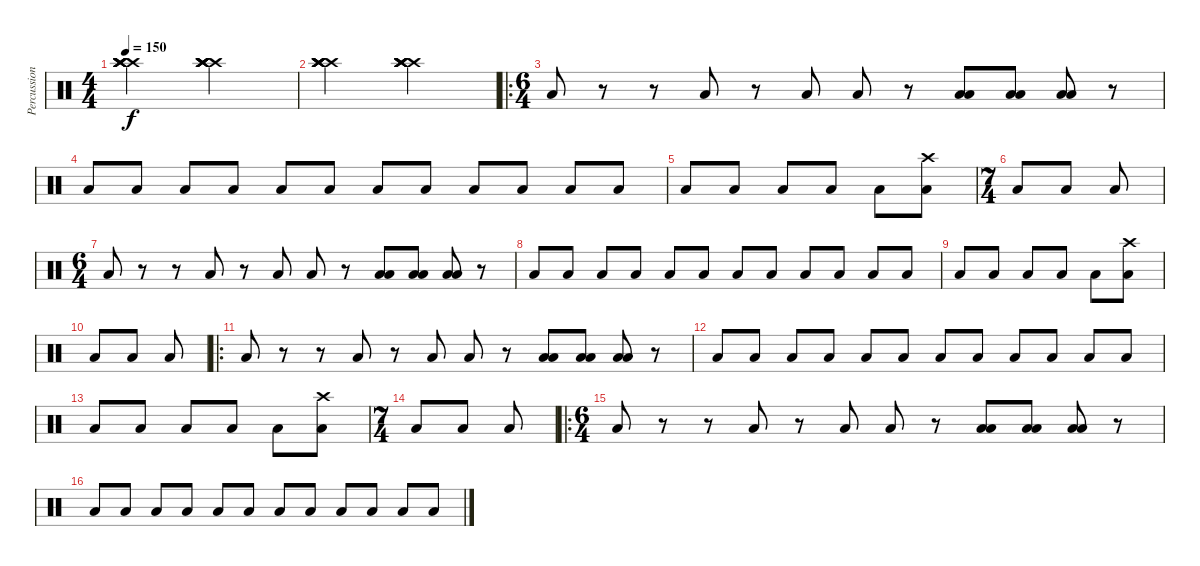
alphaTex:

\track ("Percussion" "Percussion") {instrument percussion}
\staff {score}
\articulation defaults
\ts (4 4)
\tempo 150
\clef neutral
\ks c
("Crash high (hit)" "Crash high (hit)" "Crash high (hit)" "Crash high (hit)" "Crash high (hit)" "Crash high (hit)").2{dy f} ("Crash high (hit)" "Crash high (hit)" "Crash high (hit)" "Crash high (hit)" "Crash high (hit)" "Crash high (hit)").2 |
("Crash high (hit)" "Crash high (hit)" "Crash high (hit)" "Crash high (hit)" "Crash high (hit)" "Crash high (hit)").2 ("Crash high (hit)" "Crash high (hit)" "Crash high (hit)" "Crash high (hit)" "Crash high (hit)" "Crash high (hit)").2 |
\ro
\ts (6 4)
"Low Floor Tom (hit)".8 r.8 r.8 "Low Floor Tom (hit)".8 r.8 "Low Floor Tom (hit)".8 "Low Floor Tom (hit)".8 r.8 ("Low Floor Tom (hit)" "Low Floor Tom (hit)").8 ("Low Floor Tom (hit)" "Low Floor Tom (hit)").8 ("Low Floor Tom (hit)" "Low Floor Tom (hit)").8 r.8 |
"Low Floor Tom (hit)".8 "Low Floor Tom (hit)".8 "Low Floor Tom (hit)".8 "Low Floor Tom (hit)".8 "Low Floor Tom (hit)".8 "Low Floor Tom (hit)".8 "Low Floor Tom (hit)".8 "Low Floor Tom (hit)".8 "Low Floor Tom (hit)".8 "Low Floor Tom (hit)".8 "Low Floor Tom (hit)".8 "Low Floor Tom (hit)".8 |
"Low Floor Tom (hit)".8 "Low Floor Tom (hit)".8 "Low Floor Tom (hit)".8 "Low Floor Tom (hit)".8 "Low Floor Tom (hit)".8 ("Crash high (hit)" "Low Floor Tom (hit)").8 |
\ts (7 4)
"Low Floor Tom (hit)".8 "Low Floor Tom (hit)".8 "Low Floor Tom (hit)".8 |
\ts (6 4)
"Low Floor Tom (hit)".8 r.8 r.8 "Low Floor Tom (hit)".8 r.8 "Low Floor Tom (hit)".8 "Low Floor Tom (hit)".8 r.8 ("Low Floor Tom (hit)" "Low Floor Tom (hit)").8 ("Low Floor Tom (hit)" "Low Floor Tom (hit)").8 ("Low Floor Tom (hit)" "Low Floor Tom (hit)").8 r.8 |
"Low Floor Tom (hit)".8 "Low Floor Tom (hit)".8 "Low Floor Tom (hit)".8 "Low Floor Tom (hit)".8 "Low Floor Tom (hit)".8 "Low Floor Tom (hit)".8 "Low Floor Tom (hit)".8 "Low Floor Tom (hit)".8 "Low Floor Tom (hit)".8 "Low Floor Tom (hit)".8 "Low Floor Tom (hit)".8 "Low Floor Tom (hit)".8 |
"Low Floor Tom (hit)".8 "Low Floor Tom (hit)".8 "Low Floor Tom (hit)".8 "Low Floor Tom (hit)".8 "Low Floor Tom (hit)".8 ("Crash high (hit)" "Low Floor Tom (hit)").8 |
"Low Floor Tom (hit)".8 "Low Floor Tom (hit)".8 "Low Floor Tom (hit)".8 |
\ro "Low Floor Tom (hit)".8
r.8 r.8 "Low Floor Tom (hit)".8 r.8 "Low Floor Tom (hit)".8 "Low Floor Tom (hit)".8 r.8 ("Low Floor Tom (hit)" "Low Floor Tom (hit)").8 ("Low Floor Tom (hit)" "Low Floor Tom (hit)").8 ("Low Floor Tom (hit)" "Low Floor Tom (hit)").8 r.8 |
"Low Floor Tom (hit)".8 "Low Floor Tom (hit)".8 "Low Floor Tom (hit)".8 "Low Floor Tom (hit)".8 "Low Floor Tom (hit)".8 "Low Floor Tom (hit)".8 "Low Floor Tom (hit)".8 "Low Floor Tom (hit)".8 "Low Floor Tom (hit)".8 "Low Floor Tom (hit)".8 "Low Floor Tom (hit)".8 "Low Floor Tom (hit)".8 |
"Low Floor Tom (hit)".8 "Low Floor Tom (hit)".8 "Low Floor Tom (hit)".8 "Low Floor Tom (hit)".8 "Low Floor Tom (hit)".8 ("Crash high (hit)" "Low Floor Tom (hit)").8 |
\ts (7 4)
"Low Floor Tom (hit)".8 "Low Floor Tom (hit)".8 "Low Floor Tom (hit)".8 |
\ro
\ts (6 4)
"Low Floor Tom (hit)".8 r.8 r.8 "Low Floor Tom (hit)".8 r.8 "Low Floor Tom (hit)".8 "Low Floor Tom (hit)".8 r.8 ("Low Floor Tom (hit)" "Low Floor Tom (hit)").8 ("Low Floor Tom (hit)" "Low Floor Tom (hit)").8 ("Low Floor Tom (hit)" "Low Floor Tom (hit)").8 r.8 |
"Low Floor Tom (hit)".8 "Low Floor Tom (hit)".8 "Low Floor Tom (hit)".8 "Low Floor Tom (hit)".8 "Low Floor Tom (hit)".8 "Low Floor Tom (hit)".8 "Low Floor Tom (hit)".8 "Low Floor Tom (hit)".8 "Low Floor Tom (hit)".8 "Low Floor Tom (hit)".8 "Low Floor Tom (hit)".8 "Low Floor Tom (hit)".8
